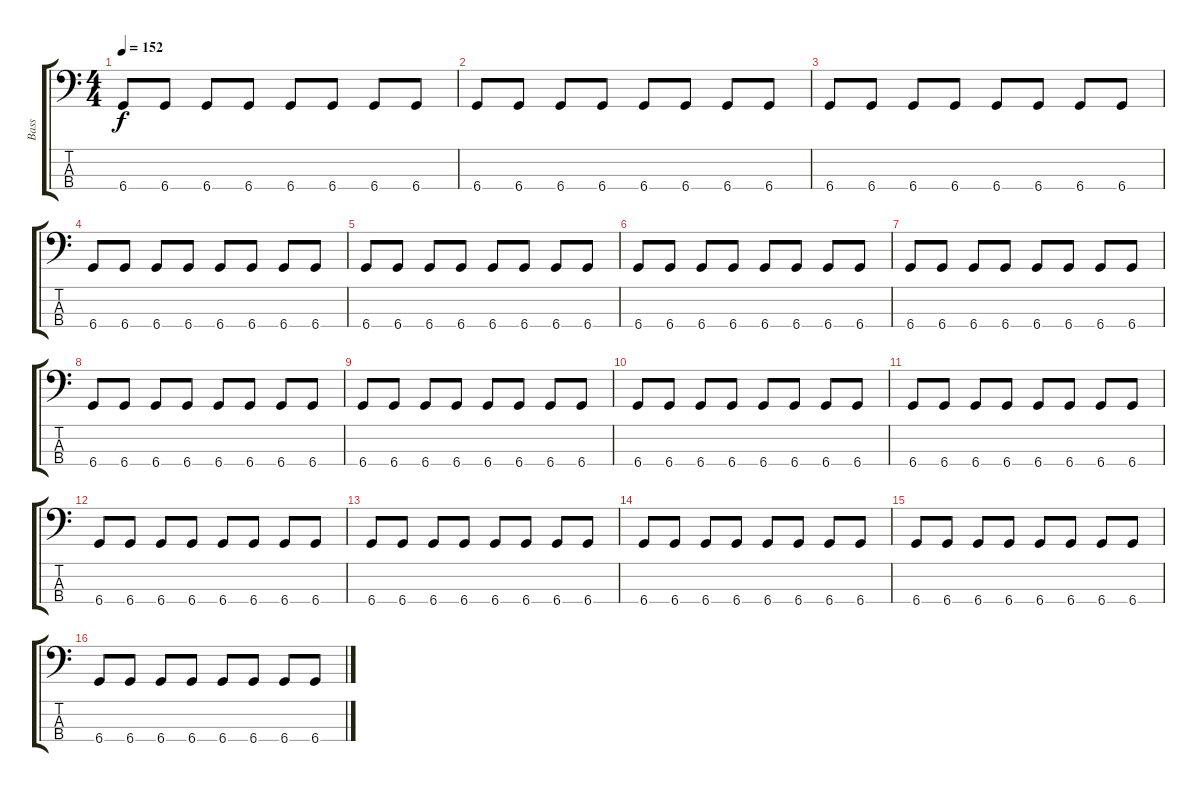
\track ("Bass" "Bass") {instrument electricbassfinger}
\staff {score tabs}
\tuning (G2 D2 A1 Db1) {hide}
\ts (4 4)
\tempo 152
\clef f4
\ks c
6.4.8{dy f} 6.4.8 6.4.8 6.4.8 6.4.8 6.4.8 6.4.8 6.4.8 |
6.4.8 6.4.8 6.4.8 6.4.8 6.4.8 6.4.8 6.4.8 6.4.8 |
6.4.8 6.4.8 6.4.8 6.4.8 6.4.8 6.4.8 6.4.8 6.4.8 |
6.4.8 6.4.8 6.4.8 6.4.8 6.4.8 6.4.8 6.4.8 6.4.8 |
6.4.8 6.4.8 6.4.8 6.4.8 6.4.8 6.4.8 6.4.8 6.4.8 |
6.4.8 6.4.8 6.4.8 6.4.8 6.4.8 6.4.8 6.4.8 6.4.8 |
6.4.8 6.4.8 6.4.8 6.4.8 6.4.8 6.4.8 6.4.8 6.4.8 |
6.4.8 6.4.8 6.4.8 6.4.8 6.4.8 6.4.8 6.4.8 6.4.8 |
6.4.8 6.4.8 6.4.8 6.4.8 6.4.8 6.4.8 6.4.8 6.4.8 |
6.4.8 6.4.8 6.4.8 6.4.8 6.4.8 6.4.8 6.4.8 6.4.8 |
6.4.8 6.4.8 6.4.8 6.4.8 6.4.8 6.4.8 6.4.8 6.4.8 |
6.4.8 6.4.8 6.4.8 6.4.8 6.4.8 6.4.8 6.4.8 6.4.8 |
6.4.8 6.4.8 6.4.8 6.4.8 6.4.8 6.4.8 6.4.8 6.4.8 |
6.4.8 6.4.8 6.4.8 6.4.8 6.4.8 6.4.8 6.4.8 6.4.8 |
6.4.8 6.4.8 6.4.8 6.4.8 6.4.8 6.4.8 6.4.8 6.4.8 |
6.4.8 6.4.8 6.4.8 6.4.8 6.4.8 6.4.8 6.4.8 6.4.8
